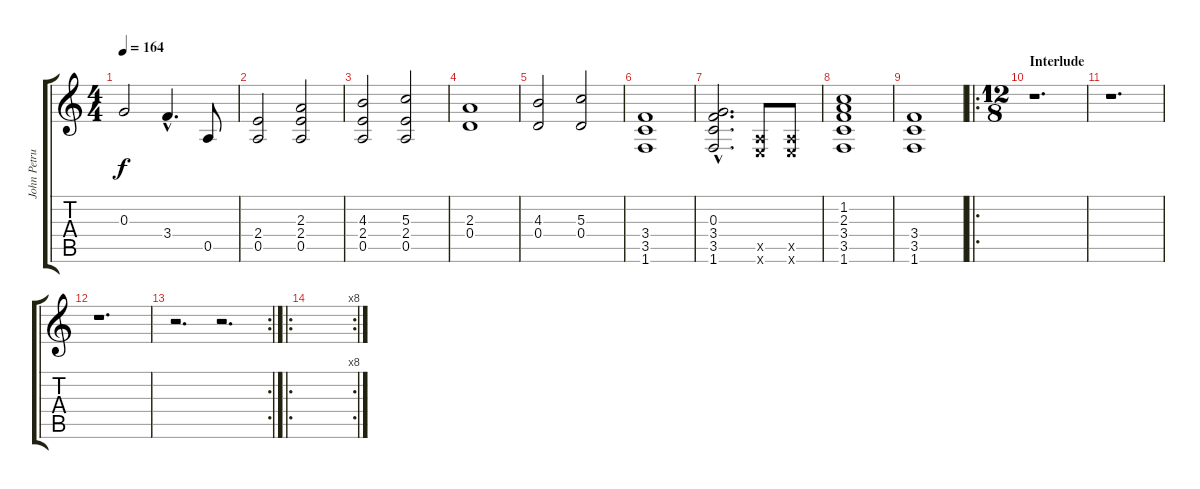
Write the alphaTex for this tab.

\track ("John Petrucci 3" "John Petru") {instrument distortionguitar}
\staff {score tabs}
\tuning (E4 B3 G3 D3 A2 E2) {hide}
\ts (4 4)
\tempo 164
\clef g2
\ks c
0.3{t}.2{dy f} 3.4{hac}.4{d} 0.5.8 |
(2.4 0.5).2 (2.3 2.4 0.5).2 |
(4.3 2.4 0.5).2 (5.3 2.4 0.5).2 |
(2.3 0.4).1 |
(4.3 0.4).2 (5.3 0.4).2 |
(3.4 3.5 1.6).1 |
(0.3{hac} 3.4{hac} 3.5{hac} 1.6{hac}).2{d} (0.5{x} 0.6{x}).8 (0.5{x} 0.6{x}).8 |
(1.2 2.3 3.4 3.5 1.6).1 |
(3.4 3.5 1.6).1 |
\ro
\ts (12 8)
\section ("" "Interlude")
r.1{d} |
r.1{d} |
r.1{d} |
\rc 2
r.2{d} r.2{d} |
\ro
\rc 8
